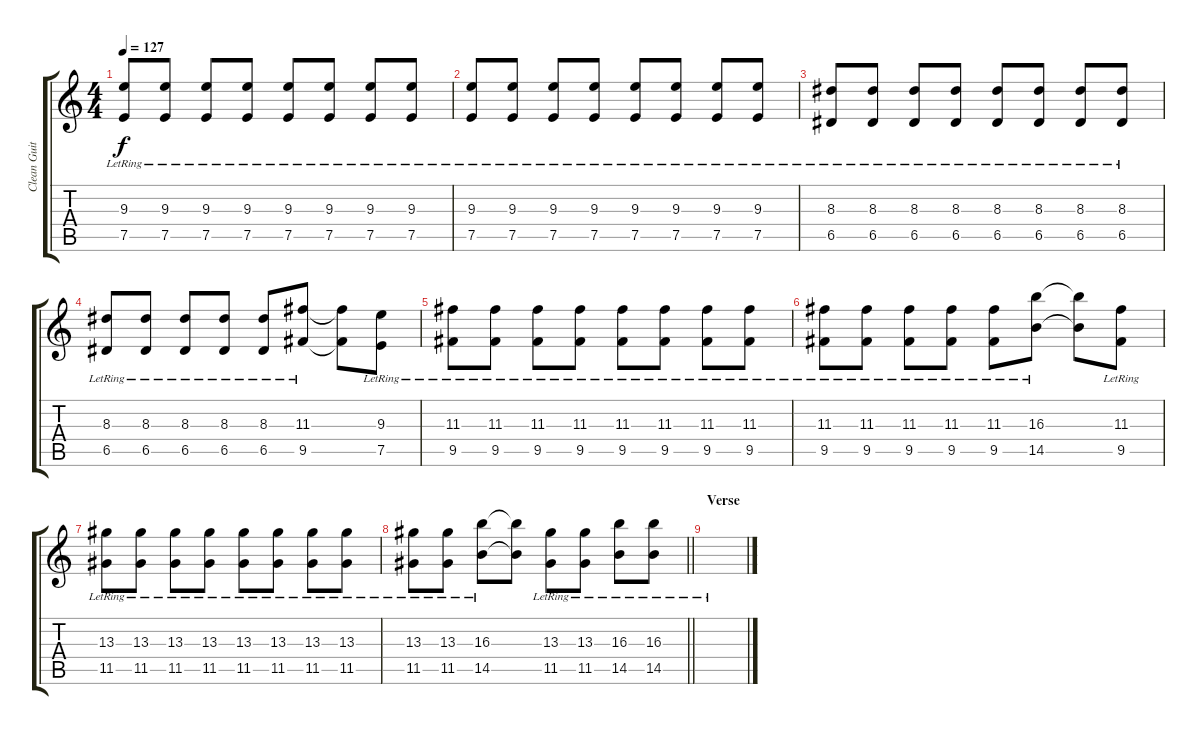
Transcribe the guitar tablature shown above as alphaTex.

\track ("Clean Guitar 1" "Clean Guit") {instrument electricguitarclean}
\staff {score tabs}
\tuning (E4 B3 G3 D3 A2 E2) {hide}
\ts (4 4)
\tempo 127
\clef g2
\ks c
(9.3{lr} 7.5{lr}).8{dy f} (9.3{lr} 7.5{lr}).8 (9.3{lr} 7.5{lr}).8 (9.3{lr} 7.5{lr}).8 (9.3{lr} 7.5{lr}).8 (9.3{lr} 7.5{lr}).8 (9.3{lr} 7.5{lr}).8 (9.3{lr} 7.5{lr}).8 |
(9.3{lr} 7.5{lr}).8 (9.3{lr} 7.5{lr}).8 (9.3{lr} 7.5{lr}).8 (9.3{lr} 7.5{lr}).8 (9.3{lr} 7.5{lr}).8 (9.3{lr} 7.5{lr}).8 (9.3{lr} 7.5{lr}).8 (9.3{lr} 7.5{lr}).8 |
(8.3{lr} 6.5{lr}).8 (8.3{lr} 6.5{lr}).8 (8.3{lr} 6.5{lr}).8 (8.3{lr} 6.5{lr}).8 (8.3{lr} 6.5{lr}).8 (8.3{lr} 6.5{lr}).8 (8.3{lr} 6.5{lr}).8 (8.3{lr} 6.5{lr}).8 |
(8.3{lr} 6.5{lr}).8 (8.3{lr} 6.5{lr}).8 (8.3{lr} 6.5{lr}).8 (8.3{lr} 6.5{lr}).8 (8.3{lr} 6.5{lr}).8 (11.3{lr} 9.5{lr}).8 (11.3{t} 9.5{t}).8 (9.3{lr} 7.5{lr}).8 |
(11.3{lr} 9.5{lr}).8 (11.3{lr} 9.5{lr}).8 (11.3{lr} 9.5{lr}).8 (11.3{lr} 9.5{lr}).8 (11.3{lr} 9.5{lr}).8 (11.3{lr} 9.5{lr}).8 (11.3{lr} 9.5{lr}).8 (11.3{lr} 9.5{lr}).8 |
(11.3{lr} 9.5{lr}).8 (11.3{lr} 9.5{lr}).8 (11.3{lr} 9.5{lr}).8 (11.3{lr} 9.5{lr}).8 (11.3{lr} 9.5{lr}).8 (16.3{lr} 14.5{lr}).8 (16.3{t} 14.5{t}).8 (11.3{lr} 9.5{lr}).8 |
(13.3{lr} 11.5{lr}).8 (13.3{lr} 11.5{lr}).8 (13.3{lr} 11.5{lr}).8 (13.3{lr} 11.5{lr}).8 (13.3{lr} 11.5{lr}).8 (13.3{lr} 11.5{lr}).8 (13.3{lr} 11.5{lr}).8 (13.3{lr} 11.5{lr}).8 |
\barLineRight lightlight
(13.3{lr} 11.5{lr}).8 (13.3{lr} 11.5{lr}).8 (16.3{lr} 14.5{lr}).8 (16.3{t} 14.5{t}).8 (13.3{lr} 11.5{lr}).8 (13.3{lr} 11.5{lr}).8 (16.3{lr} 14.5{lr}).8 (16.3{lr} 14.5{lr}).8 |
\section ("" "Verse")
